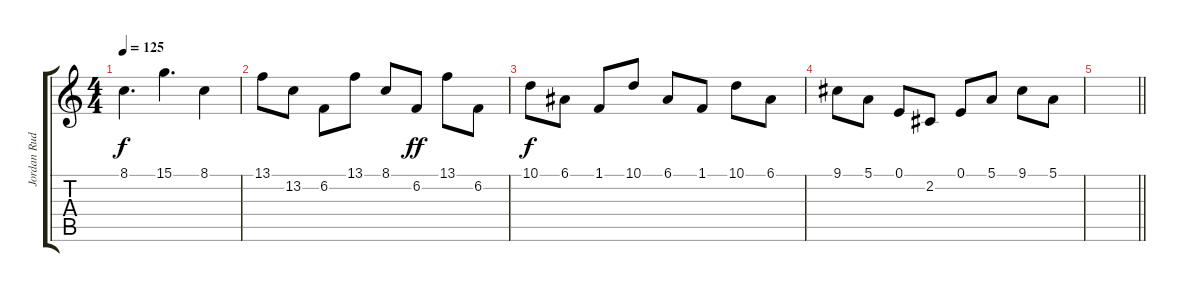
\track ("Jordan Rudess right?" "Jordan Rud") {instrument vibraphone}
\staff {score tabs}
\tuning (E4 B3 G3 D3 A2 D2) {hide}
\ts (4 4)
\tempo 125
\clef g2
\ks c
8.1.4{d dy f} 15.1.4{d} 8.1.4 |
13.1.8 13.2.8 6.2.8 13.1.8 8.1.8 6.2.8{dy ff} 13.1.8 6.2.8 |
10.1.8{dy f} 6.1.8 1.1.8 10.1.8 6.1.8 1.1.8 10.1.8 6.1.8 |
9.1.8 5.1.8 0.1.8 2.2.8 0.1.8 5.1.8 9.1.8 5.1.8 |
\barLineRight lightlight
